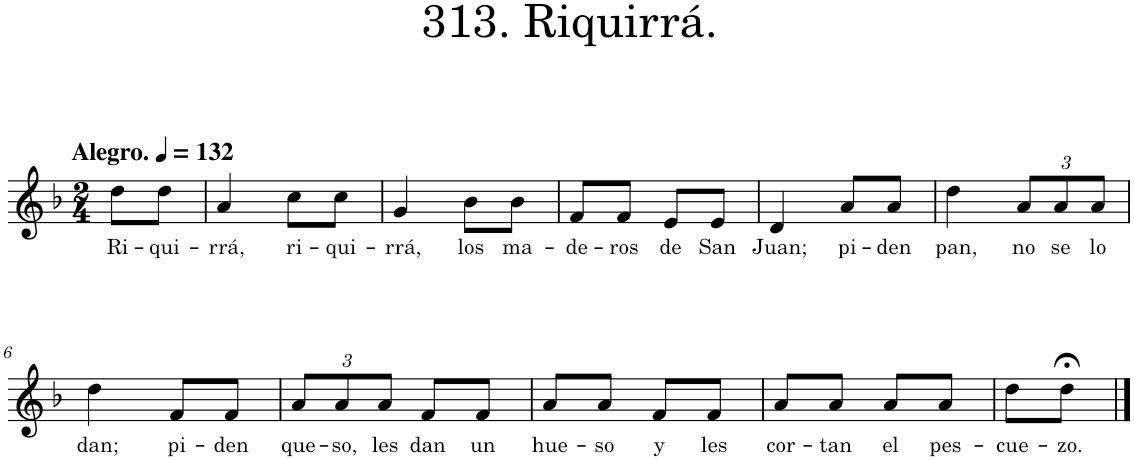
**kern	**text
*part1	*part1
*staff1	*staff1
*I"Piano	*
*I'Pno.	*
*clefG2	*
*k[b-]	*
*M2/4	*
*MM132	*
=	=
!LO:TX:a:B:t=Alegro.	!
!	!LO:LY:b
8dd\L	Ri-
!	!LO:LY:b
8dd\J	-qui-
=1	=1
!	!LO:LY:b
4a/	-rrá,
!	!LO:LY:b
8cc\L	ri-
!	!LO:LY:b
8cc\J	-qui-
=2	=2
!	!LO:LY:b
4g/	-rrá,
!	!LO:LY:b
8b-\L	los
!	!LO:LY:b
8b-\J	ma-
=3	=3
!	!LO:LY:b
8f/L	-de-
!	!LO:LY:b
8f/J	-ros
!	!LO:LY:b
8e/L	de
!	!LO:LY:b
8e/J	San
=4	=4
!	!LO:LY:b
4d/	Juan;
!	!LO:LY:b
8a/L	pi-
!	!LO:LY:b
8a/J	-den
=5	=5
!	!LO:LY:b
4dd\	pan,
*Xbrackettup	*
!	!LO:LY:b
12a/L	no
!	!LO:LY:b
12a/	se
!	!LO:LY:b
12a/J	lo
!!LO:LB:g=z
=6	=6
!	!LO:LY:b
4dd\	dan;
!	!LO:LY:b
8f/L	pi-
!	!LO:LY:b
8f/J	-den
=7	=7
!	!LO:LY:b
12a/L	que-
!	!LO:LY:b
12a/	-so,
!	!LO:LY:b
12a/J	les
!	!LO:LY:b
8f/L	dan
!	!LO:LY:b
8f/J	un
=8	=8
!	!LO:LY:b
8a/L	hue-
!	!LO:LY:b
8a/J	-so
!	!LO:LY:b
8f/L	y
!	!LO:LY:b
8f/J	les
=9	=9
!	!LO:LY:b
8a/L	cor-
!	!LO:LY:b
8a/J	-tan
!	!LO:LY:b
8a/L	el
!	!LO:LY:b
8a/J	pes-
=10	=10
!	!LO:LY:b
8dd\L	-cue-
!	!LO:LY:b
8dd;<\J	-zo.
==	==
*-	*-
